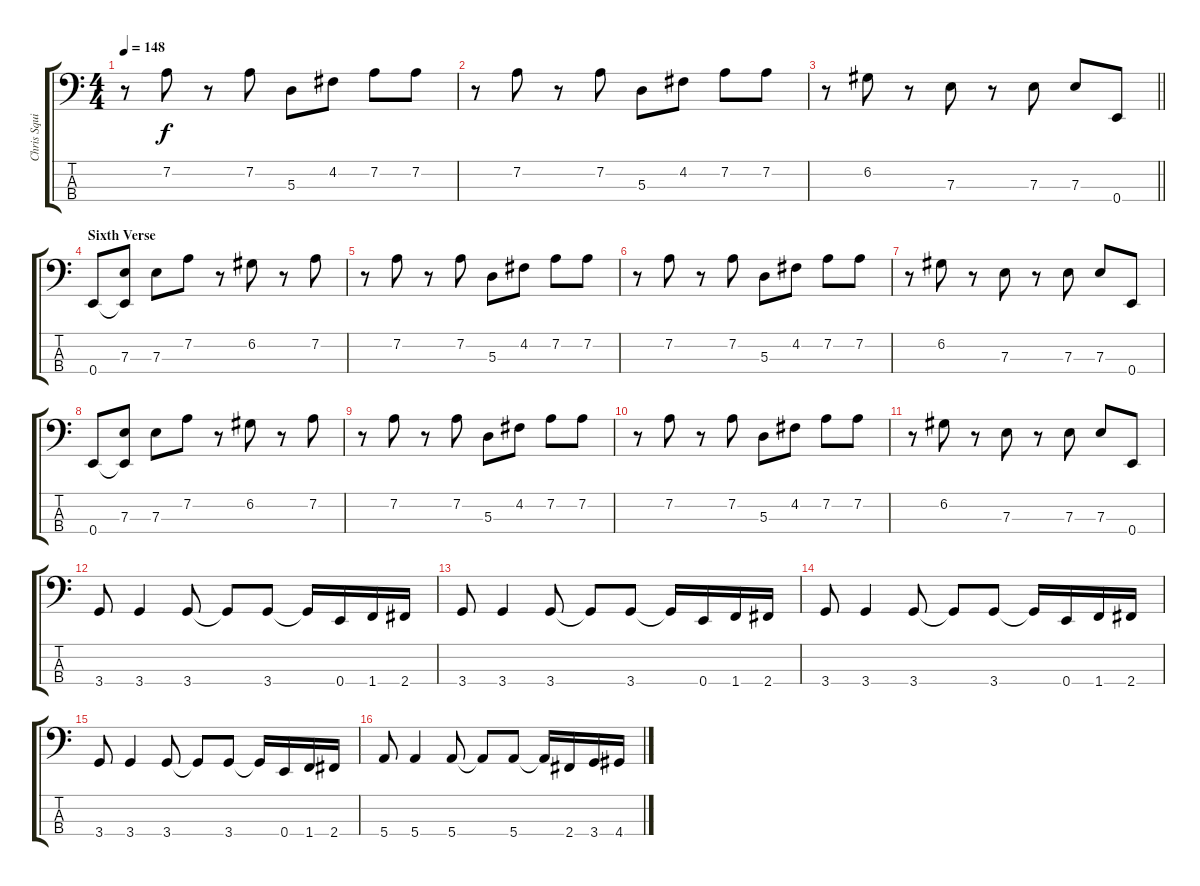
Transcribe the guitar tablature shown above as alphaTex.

\track ("Chris Squire" "Chris Squi") {instrument electricbasspick}
\staff {score tabs}
\tuning (G2 D2 A1 E1) {hide}
\ts (4 4)
\tempo 148
\clef f4
\ks c
r.8{dy f} 7.2.8 r.8 7.2.8 5.3.8 4.2.8 7.2.8 7.2.8 |
r.8 7.2.8 r.8 7.2.8 5.3.8 4.2.8 7.2.8 7.2.8 |
\barLineRight lightlight
r.8 6.2.8 r.8 7.3.8 r.8 7.3.8 7.3.8 0.4.8 |
\section ("" "Sixth Verse")
0.4.8 (7.3 0.4{t}).8 7.3.8 7.2.8 r.8 6.2.8 r.8 7.2.8 |
r.8 7.2.8 r.8 7.2.8 5.3.8 4.2.8 7.2.8 7.2.8 |
r.8 7.2.8 r.8 7.2.8 5.3.8 4.2.8 7.2.8 7.2.8 |
r.8 6.2.8 r.8 7.3.8 r.8 7.3.8 7.3.8 0.4.8 |
0.4.8 (7.3 0.4{t}).8 7.3.8 7.2.8 r.8 6.2.8 r.8 7.2.8 |
r.8 7.2.8 r.8 7.2.8 5.3.8 4.2.8 7.2.8 7.2.8 |
r.8 7.2.8 r.8 7.2.8 5.3.8 4.2.8 7.2.8 7.2.8 |
r.8 6.2.8 r.8 7.3.8 r.8 7.3.8 7.3.8 0.4.8 |
3.4.8 3.4.4 3.4.8 3.4{t}.8 3.4.8 3.4{t}.16 0.4.16 1.4.16 2.4.16 |
3.4.8 3.4.4 3.4.8 3.4{t}.8 3.4.8 3.4{t}.16 0.4.16 1.4.16 2.4.16 |
3.4.8 3.4.4 3.4.8 3.4{t}.8 3.4.8 3.4{t}.16 0.4.16 1.4.16 2.4.16 |
3.4.8 3.4.4 3.4.8 3.4{t}.8 3.4.8 3.4{t}.16 0.4.16 1.4.16 2.4.16 |
5.4.8 5.4.4 5.4.8 5.4{t}.8 5.4.8 5.4{t}.16 2.4.16 3.4.16 4.4.16
